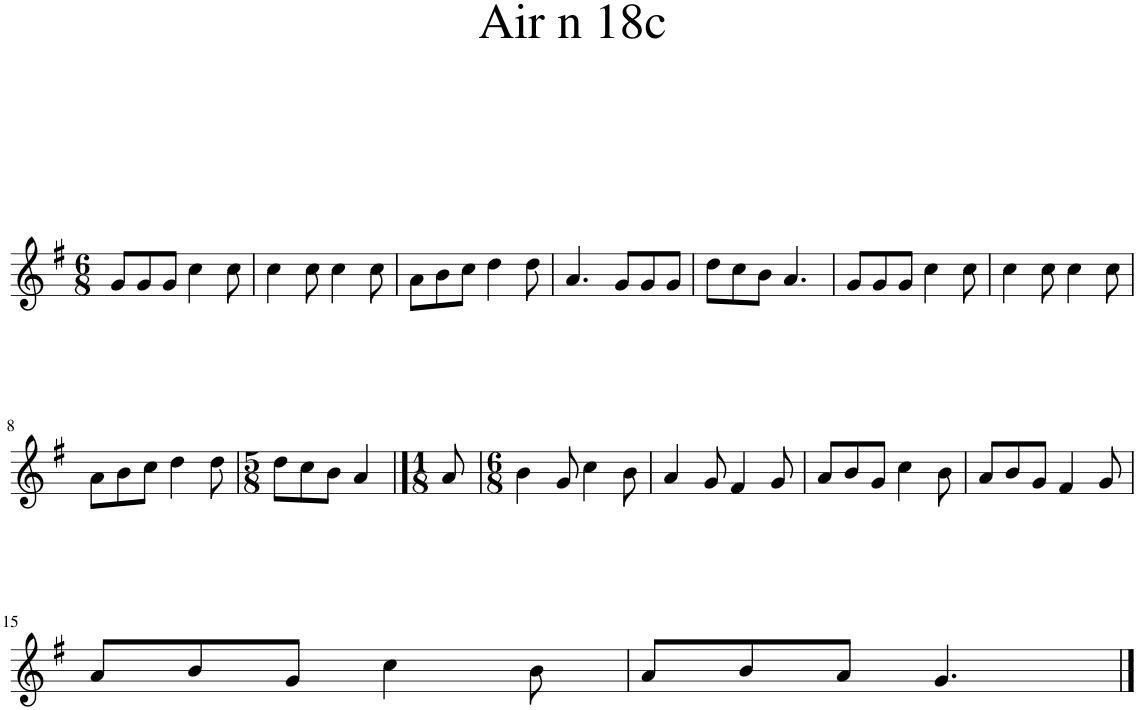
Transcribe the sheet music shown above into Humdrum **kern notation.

**kern
*part1
*staff1
*I"Piano
*I'Pno.
*clefG2
*k[f#]
*M6/8
=1
8g/L
8g/
8g/J
4cc\
8cc\
=2
4cc\
8cc\
4cc\
8cc\
=3
8a\L
8b\
8cc\J
4dd\
8dd\
=4
4.a/
8g/L
8g/
8g/J
=5
8dd\L
8cc\
8b\J
4.a/
=6
8g/L
8g/
8g/J
4cc\
8cc\
=7
4cc\
8cc\
4cc\
8cc\
!!LO:LB:g=z
=8
8a\L
8b\
8cc\J
4dd\
8dd\
=9
*M5/8
8dd\L
8cc\
8b\J
4a/
==10
*M1/8
8a/
=11
*M6/8
4b\
8g/
4cc\
8b\
=12
4a/
8g/
4f#/
8g/
=13
8a/L
8b/
8g/J
4cc\
8b\
=14
8a/L
8b/
8g/J
4f#/
8g/
!!LO:LB:g=z
=15
8a/L
8b/
8g/J
4cc\
8b\
=16
8a/L
8b/
8a/J
4.g/
==
*-
